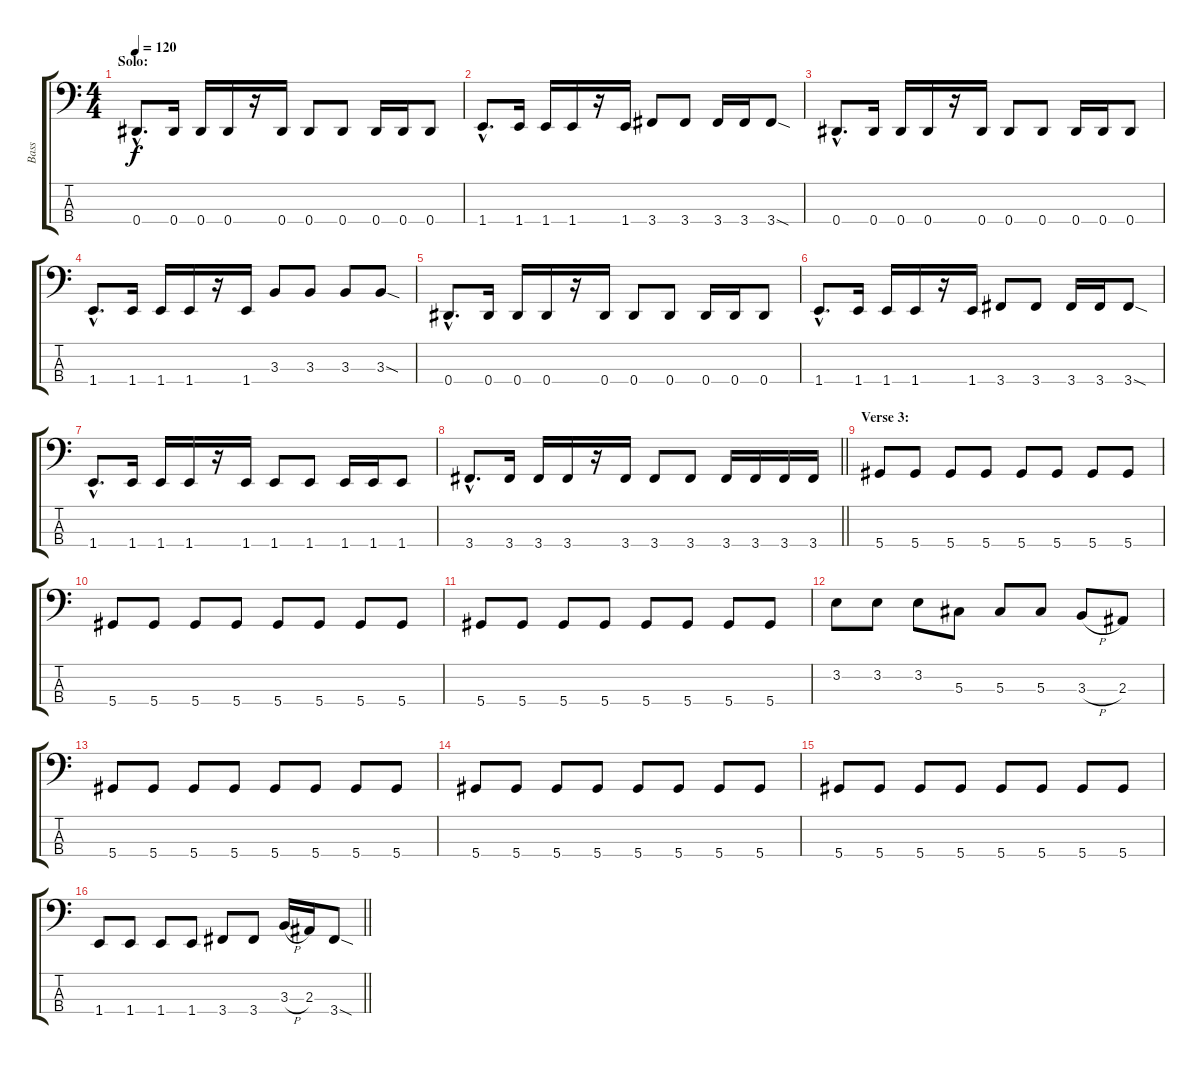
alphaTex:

\track ("Bass" "Bass") {instrument electricbasspick}
\staff {score tabs}
\tuning (Gb2 Db2 Ab1 Eb1) {hide}
\ts (4 4)
\section ("" "Solo:")
\tempo 120
\clef f4
\ks c
0.4{hac}.8{d dy f} 0.4.16 0.4.16 0.4.16 r.16 0.4.16 0.4.8 0.4.8 0.4.16 0.4.16 0.4.8 |
1.4{hac}.8{d} 1.4.16 1.4.16 1.4.16 r.16 1.4.16 3.4.8 3.4.8 3.4.16 3.4.16 3.4{sod}.8 |
0.4{hac}.8{d} 0.4.16 0.4.16 0.4.16 r.16 0.4.16 0.4.8 0.4.8 0.4.16 0.4.16 0.4.8 |
1.4{hac}.8{d} 1.4.16 1.4.16 1.4.16 r.16 1.4.16 3.3.8 3.3.8 3.3.8 3.3{sod}.8 |
0.4{hac}.8{d} 0.4.16 0.4.16 0.4.16 r.16 0.4.16 0.4.8 0.4.8 0.4.16 0.4.16 0.4.8 |
1.4{hac}.8{d} 1.4.16 1.4.16 1.4.16 r.16 1.4.16 3.4.8 3.4.8 3.4.16 3.4.16 3.4{sod}.8 |
1.4{hac}.8{d} 1.4.16 1.4.16 1.4.16 r.16 1.4.16 1.4.8 1.4.8 1.4.16 1.4.16 1.4.8 |
\barLineRight lightlight
3.4{hac}.8{d} 3.4.16 3.4.16 3.4.16 r.16 3.4.16 3.4.8 3.4.8 3.4.16 3.4.16 3.4.16 3.4.16 |
\section ("" "Verse 3:")
5.4.8 5.4.8 5.4.8 5.4.8 5.4.8 5.4.8 5.4.8 5.4.8 |
5.4.8 5.4.8 5.4.8 5.4.8 5.4.8 5.4.8 5.4.8 5.4.8 |
5.4.8 5.4.8 5.4.8 5.4.8 5.4.8 5.4.8 5.4.8 5.4.8 |
3.2.8 3.2.8 3.2.8 5.3.8 5.3.8 5.3.8 3.3{h}.8 2.3.8 |
5.4.8 5.4.8 5.4.8 5.4.8 5.4.8 5.4.8 5.4.8 5.4.8 |
5.4.8 5.4.8 5.4.8 5.4.8 5.4.8 5.4.8 5.4.8 5.4.8 |
5.4.8 5.4.8 5.4.8 5.4.8 5.4.8 5.4.8 5.4.8 5.4.8 |
\barLineRight lightlight
1.4.8 1.4.8 1.4.8 1.4.8 3.4.8 3.4.8 3.3{h}.16 2.3.16 3.4{sod}.8
